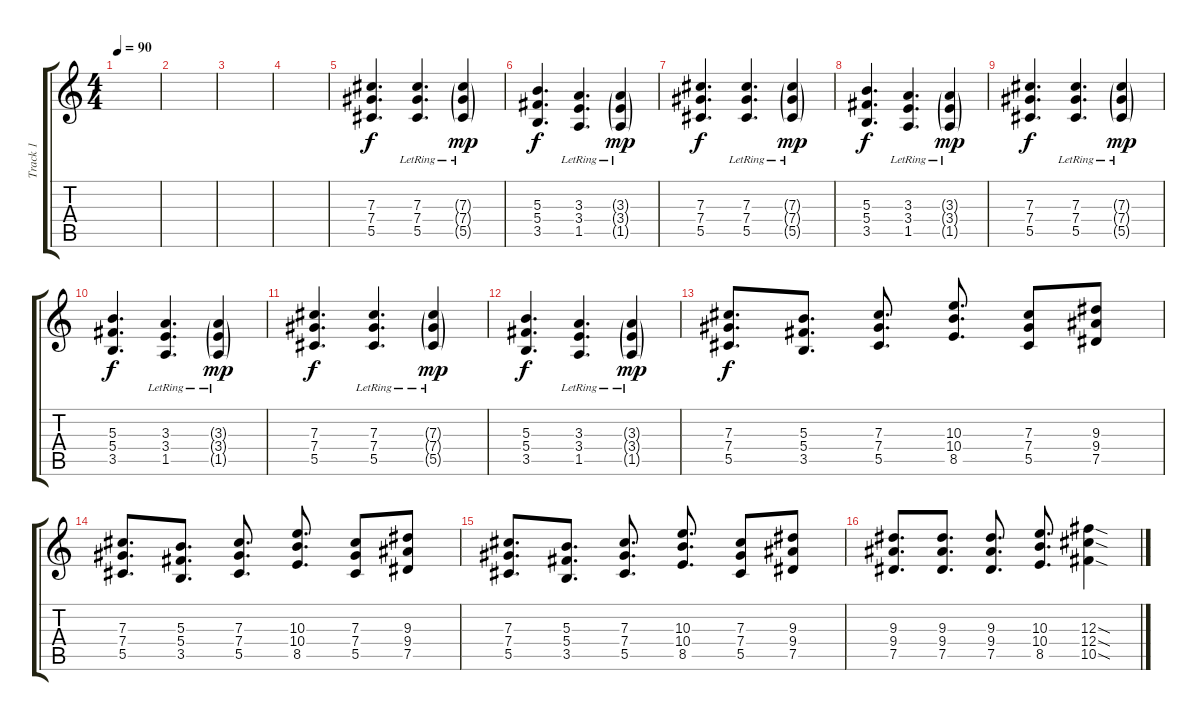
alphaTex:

\track ("Track 1" "Track 1") {instrument distortionguitar}
\staff {score tabs}
\tuning (Eb4 Bb3 Gb3 Db3 Ab2 Eb2) {hide}
\ts (4 4)
\tempo 90
\clef g2
\ks c
|
|
|
|
(7.3 7.4 5.5).4{d} (7.3{lr} 7.4{lr} 5.5{lr}).4{d} (7.3{g lr} 7.4{g lr} 5.5{g lr}).4{dy mp} |
(5.3 5.4 3.5).4{d dy f} (3.3{lr} 3.4{lr} 1.5{lr}).4{d} (3.3{g lr} 3.4{g lr} 1.5{g lr}).4{dy mp} |
(7.3 7.4 5.5).4{d dy f} (7.3{lr} 7.4{lr} 5.5{lr}).4{d} (7.3{g lr} 7.4{g lr} 5.5{g lr}).4{dy mp} |
(5.3 5.4 3.5).4{d dy f} (3.3{lr} 3.4{lr} 1.5{lr}).4{d} (3.3{g lr} 3.4{g lr} 1.5{g lr}).4{dy mp} |
(7.3 7.4 5.5).4{d dy f} (7.3{lr} 7.4{lr} 5.5{lr}).4{d} (7.3{g lr} 7.4{g lr} 5.5{g lr}).4{dy mp} |
(5.3 5.4 3.5).4{d dy f} (3.3{lr} 3.4{lr} 1.5{lr}).4{d} (3.3{g lr} 3.4{g lr} 1.5{g lr}).4{dy mp} |
(7.3 7.4 5.5).4{d dy f} (7.3{lr} 7.4{lr} 5.5{lr}).4{d} (7.3{g lr} 7.4{g lr} 5.5{g lr}).4{dy mp} |
(5.3 5.4 3.5).4{d dy f} (3.3{lr} 3.4{lr} 1.5{lr}).4{d} (3.3{g lr} 3.4{g lr} 1.5{g lr}).4{dy mp} |
(7.3 7.4 5.5).8{d dy f} (5.3 5.4 3.5).8{d} (7.3 7.4 5.5).8{d} (10.3 10.4 8.5).8{d} (7.3 7.4 5.5).8 (9.3 9.4 7.5).8 |
(7.3 7.4 5.5).8{d} (5.3 5.4 3.5).8{d} (7.3 7.4 5.5).8{d} (10.3 10.4 8.5).8{d} (7.3 7.4 5.5).8 (9.3 9.4 7.5).8 |
(7.3 7.4 5.5).8{d} (5.3 5.4 3.5).8{d} (7.3 7.4 5.5).8{d} (10.3 10.4 8.5).8{d} (7.3 7.4 5.5).8 (9.3 9.4 7.5).8 |
(9.3 9.4 7.5).8{d} (9.3 9.4 7.5).8{d} (9.3 9.4 7.5).8{d} (10.3 10.4 8.5).8{d} (12.3{sod} 12.4{sod} 10.5{sod}).4
